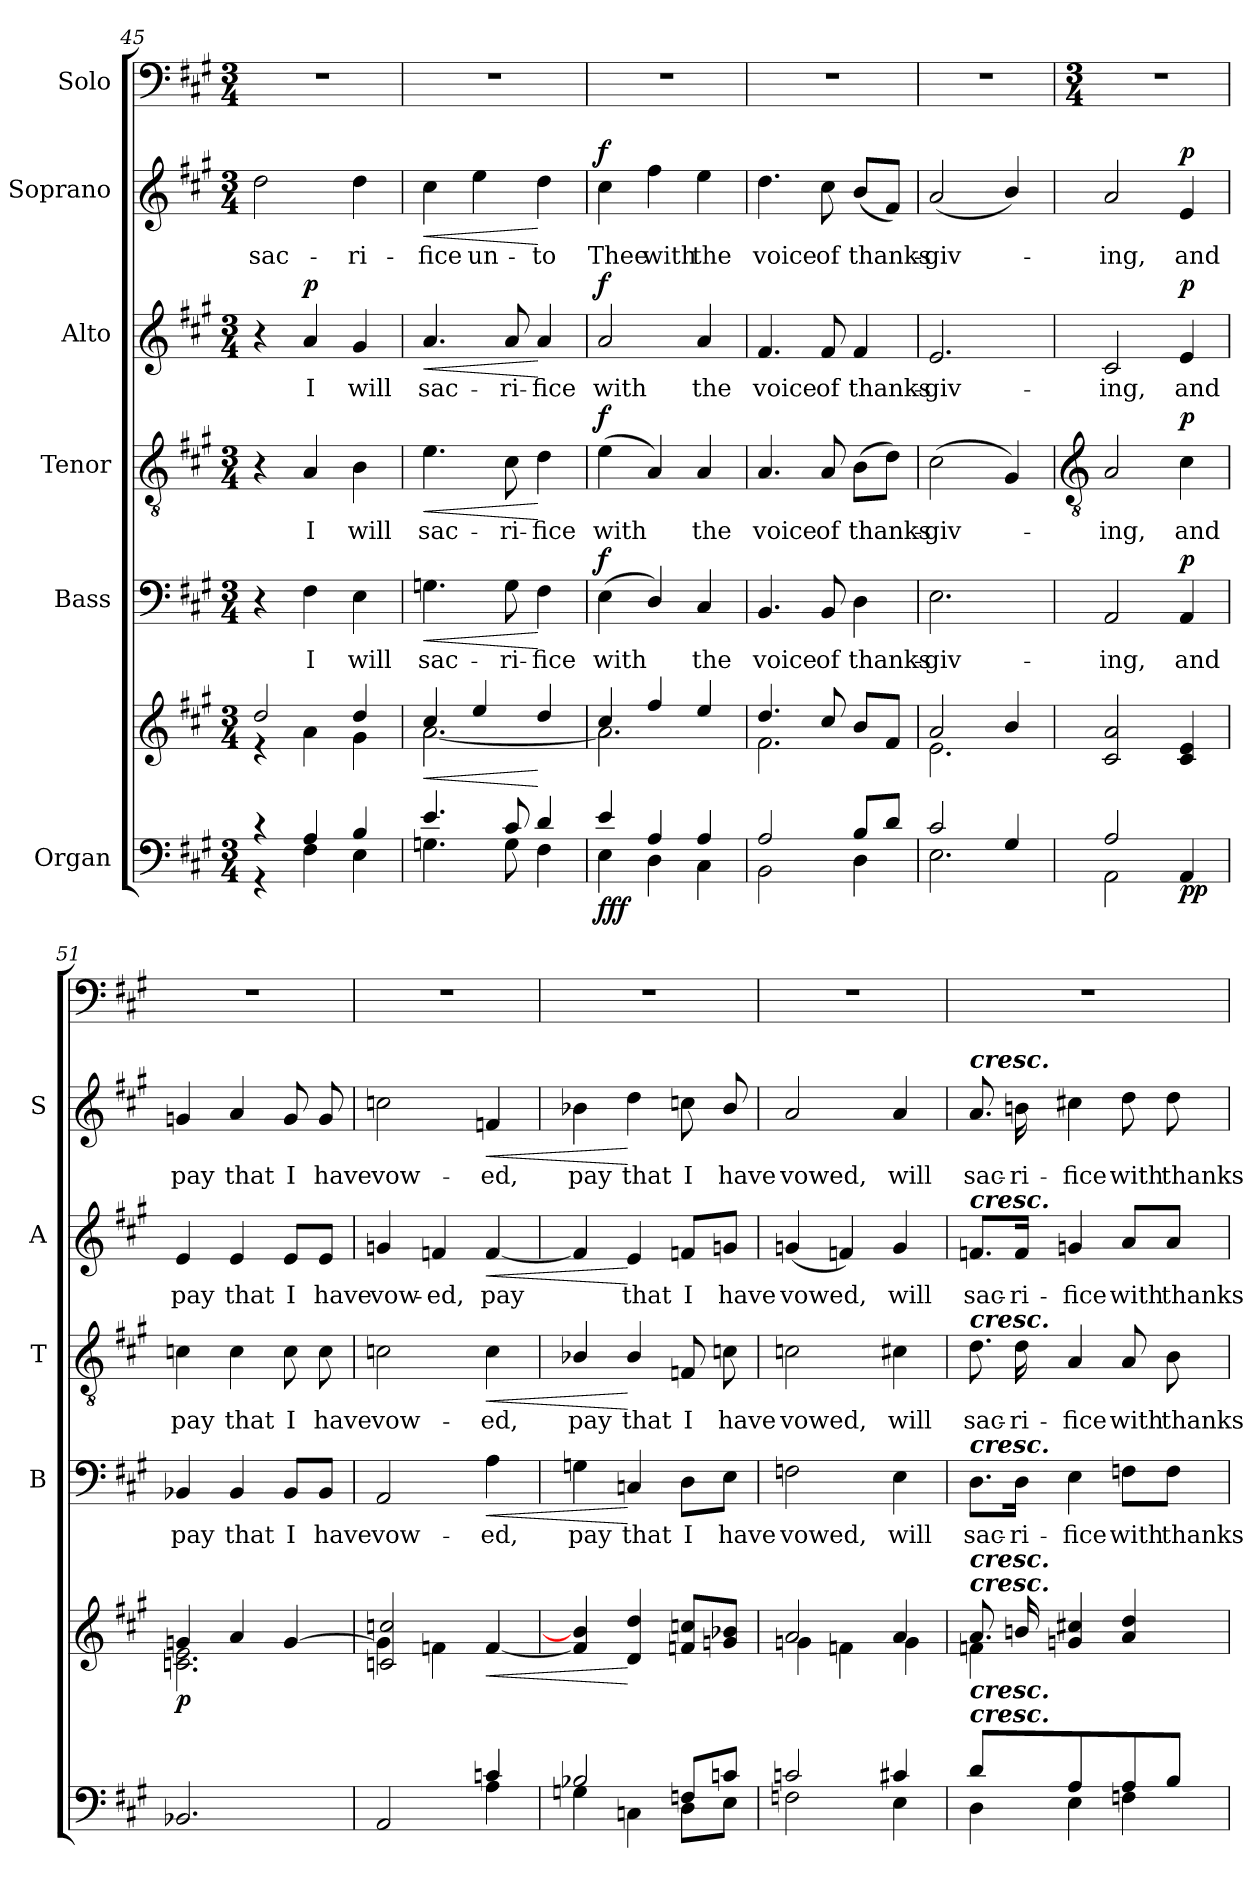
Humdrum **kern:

**kern	**kern	**dynam	**kern	**text	**dynam	**kern	**text	**dynam	**kern	**text	**dynam	**kern	**text	**dynam	**kern
*part6	*part6	*part6	*part5	*part5	*part5	*part4	*part4	*part4	*part3	*part3	*part3	*part2	*part2	*part2	*part1
*staff7	*staff6	*staff6/7	*staff5	*staff5	*staff5	*staff4	*staff4	*staff4	*staff3	*staff3	*staff3	*staff2	*staff2	*staff2	*staff1
*I"Organ	*	*	*I"Bass	*	*	*I"Tenor	*	*	*I"Alto	*	*	*I"Soprano	*	*	*I"Solo
*	*	*	*I'B	*	*	*I'T	*	*	*I'A	*	*	*I'S	*	*	*
*clefF4	*clefG2	*	*clefF4	*	*	*clefGv2	*	*	*clefG2	*	*	*clefG2	*	*	*clefF4
*k[f#c#g#]	*k[f#c#g#]	*	*k[f#c#g#]	*	*	*k[f#c#g#]	*	*	*k[f#c#g#]	*	*	*k[f#c#g#]	*	*	*k[f#c#g#]
*A:	*A:	*	*A:	*	*	*A:	*	*	*A:	*	*	*A:	*	*	*A:
*M3/4	*M3/4	*	*M3/4	*	*	*M3/4	*	*	*M3/4	*	*	*M3/4	*	*	*M3/4
=45	=45	=45	=45	=45	=45	=45	=45	=45	=45	=45	=45	=45	=45	=45	=45
*^	*^	*	*	*	*	*	*	*	*	*	*	*	*	*	*
!	!	!	!	!	!	!	!	!	!	!	!	!	!	!	!LO:LY:b	!	!
4r	4r	2dd/	4r	.	4r	.	.	4r	.	.	4r	.	.	2dd	sac-	.	2.r
!	!	!	!	!	!	!LO:LY:b	!	!	!LO:LY:b	!	!	!LO:LY:b	!LO:DY:b	!	!	!	!
4A/	4F#\	.	4a\	.	4F#	I	.	4A	I	.	4a	I	p	.	.	.	.
!	!	!	!	!	!	!LO:LY:b	!	!	!LO:LY:b	!	!	!LO:LY:b	!	!	!LO:LY:b	!	!
4B/	4E\	4dd/	4g#\	.	4E	will	.	4B	will	.	4g#	will	.	4dd	-ri-	.	.
=46	=46	=46	=46	=46	=46	=46	=46	=46	=46	=46	=46	=46	=46	=46	=46	=46	=46
!	!	!	!	!LO:HP:b	!	!LO:LY:b	!LO:HP:b	!	!LO:LY:b	!LO:HP:b	!	!LO:LY:b	!LO:HP:b	!	!LO:LY:b	!LO:HP:b	!
4.e/	4.Gn\	4cc#/	[2.a\	<	4.Gn	sac-	<	4.e	sac-	<	4.a	sac-	<	4cc#	-fice	<	2.r
!	!	!	!	!	!	!	!	!	!	!	!	!	!	!	!LO:LY:b	!	!
.	.	4ee/	.	.	.	.	.	.	.	.	.	.	.	4ee	un-	.	.
!	!	!	!	!	!	!LO:LY:b	!	!	!LO:LY:b	!	!	!LO:LY:b	!	!	!	!	!
8c#/	8G\	.	.	.	8G	-ri-	.	8c#	-ri-	.	8a	-ri-	.	.	.	.	.
!	!	!	!	!	!	!LO:LY:b	!	!	!LO:LY:b	!	!	!LO:LY:b	!	!	!LO:LY:b	!	!
4d/	4F#\	4dd/	.	[	4F#	-fice	[	4d	-fice	[	4a	-fice	[	4dd	-to	[	.
=47	=47	=47	=47	=47	=47	=47	=47	=47	=47	=47	=47	=47	=47	=47	=47	=47	=47
!	!	!	!	!LO:DY:b=2	!	!LO:LY:b	!	!	!LO:LY:b	!	!	!LO:LY:b	!	!	!LO:LY:b	!	!
!	!	!	!	!LO:DY:n=1:b=2	!	!	!	!	!	!	!	!	!	!	!	!	!
!	!	!	!	!LO:DY:n=2:b	!	!	!LO:DY:b	!	!	!LO:DY:b	!	!	!LO:DY:b	!	!	!LO:DY:b	!
4e/	4E\	4cc#/	2.a\]	f f f	(<4E	with	f	(<4e	with	f	2a	with	f	4cc#	Thee	f	2.r
!	!	!	!	!	!	!	!	!	!	!	!	!	!	!	!LO:LY:b	!	!
4A/	4D\	4ff#/	.	.	4D/)	.	.	4A)	.	.	.	.	.	4ff#	with	.	.
!	!	!	!	!	!	!LO:LY:b	!	!	!LO:LY:b	!	!	!LO:LY:b	!	!	!LO:LY:b	!	!
4A/	4C#\	4ee/	.	.	4C#	the	.	4A	the	.	4a	the	.	4ee	the	.	.
=48	=48	=48	=48	=48	=48	=48	=48	=48	=48	=48	=48	=48	=48	=48	=48	=48	=48
!	!	!	!	!	!	!LO:LY:b	!	!	!LO:LY:b	!	!	!LO:LY:b	!	!	!LO:LY:b	!	!
2A/	2BB\	4.dd/	2.f#\	.	4.BB	voice	.	4.A	voice	.	4.f#	voice	.	4.dd	voice	.	2.r
!	!	!	!	!	!	!LO:LY:b	!	!	!LO:LY:b	!	!	!LO:LY:b	!	!	!LO:LY:b	!	!
.	.	8cc#/	.	.	8BB	of	.	8A	of	.	8f#	of	.	8cc#	of	.	.
!	!	!	!	!	!	!LO:LY:b	!	!	!LO:LY:b	!	!	!LO:LY:b	!	!	!LO:LY:b	!	!
8B/L	4D\	8b/L	.	.	4D	thanks-	.	(>8BL	thanks-	.	4f#	thanks-	.	(<8bL	thanks-	.	.
8d/J	.	8f#/J	.	.	.	.	.	8dJ)	.	.	.	.	.	8f#J)	.	.	.
=49	=49	=49	=49	=49	=49	=49	=49	=49	=49	=49	=49	=49	=49	=49	=49	=49	=49
!	!	!	!	!	!	!LO:LY:b	!	!	!LO:LY:b	!	!	!LO:LY:b	!	!	!LO:LY:b	!	!
2c#/	2.E\	2a/	2.e\	.	2.E	-giv-	.	(<2c#	giv-	.	2.e	-giv-	.	(<2a	giv-	.	2.r
4G#/	.	4b/	.	.	.	.	.	4G#/)	.	.	.	.	.	4b/)	.	.	.
!!LO:LB:g=z
=50	=50	=50	=50	=50	=50	=50	=50	=50	=50	=50	=50	=50	=50	=50	=50	=50	=50
*	*	*	*	*	*	*	*	*clefGv2	*	*	*	*	*	*	*	*	*
*	*	*	*	*	*	*	*	*	*	*	*	*	*	*	*	*	*M3/4
!	!	!	!	!	!	!LO:LY:b	!	!	!LO:LY:b	!	!	!LO:LY:b	!	!	!LO:LY:b	!	!
2A/	2AA\	2c#/ 2a/	2.ryy	.	2AA	-ing,	.	2A	ing,	.	2c#	-ing,	.	2a	ing,	.	2.r
!	!	!	!	!LO:DY:b=2	!	!LO:LY:b	!	!	!LO:LY:b	!	!	!LO:LY:b	!	!	!LO:LY:b	!	!
!	!	!	!	!LO:DY:n=1:b	!	!	!LO:DY:b	!	!	!LO:DY:b	!	!	!LO:DY:b	!	!	!LO:DY:b	!
4ryy	4AA/	4c#/ 4e/	.	p p	4AA	and	p	4c#	and	p	4e	and	p	4e	and	p	.
=51	=51	=51	=51	=51	=51	=51	=51	=51	=51	=51	=51	=51	=51	=51	=51	=51	=51
!	!	!	!	!LO:DY:b	!	!LO:LY:b	!	!	!LO:LY:b	!	!	!LO:LY:b	!	!	!LO:LY:b	!	!
2.ryy	2.BB-X/	4gn/	2.cn\ 2.e\	p	4BB-X	pay	.	4cn	pay	.	4e	pay	.	4gn	pay	.	2.r
!	!	!	!	!	!	!LO:LY:b	!	!	!LO:LY:b	!	!	!LO:LY:b	!	!	!LO:LY:b	!	!
.	.	4a/	.	.	4BB-	that	.	4c	that	.	4e	that	.	4a	that	.	.
!	!	!	!	!	!	!LO:LY:b	!	!	!LO:LY:b	!	!	!LO:LY:b	!	!	!LO:LY:b	!	!
.	.	[4g/	.	.	8BB-/L	I	.	8c	I	.	8e/L	I	.	8g	I	.	.
!	!	!	!	!	!	!LO:LY:b	!	!	!LO:LY:b	!	!	!LO:LY:b	!	!	!LO:LY:b	!	!
.	.	.	.	.	8BB-/J	have	.	8c	have	.	8e/J	have	.	8g	have	.	.
=52	=52	=52	=52	=52	=52	=52	=52	=52	=52	=52	=52	=52	=52	=52	=52	=52	=52
!	!	!	!	!	!	!LO:LY:b	!	!	!LO:LY:b	!	!	!LO:LY:b	!	!	!LO:LY:b	!	!
2ryy	2AA/	4g\]	2cn/ 2ccn/	.	2AA	vow-	.	2cn	vow-	.	4gn	vow-	.	2ccn	vow-	.	2.r
!	!	!	!	!	!	!	!	!	!	!	!	!LO:LY:b	!	!	!	!	!
.	.	4fn\	.	.	.	.	.	.	.	.	4fn	-ed,	.	.	.	.	.
!	!	!	!	!LO:HP:b	!	!LO:LY:b	!LO:HP:b	!	!LO:LY:b	!LO:HP:b	!	!LO:LY:b	!LO:HP:b	!	!LO:LY:b	!LO:HP:b	!
4cn/	4A\	[4f/	4ryy	<	4A	-ed,	<	4c	-ed,	<	[4f	pay	<	4fn	-ed,	<	.
=53	=53	=53	=53	=53	=53	=53	=53	=53	=53	=53	=53	=53	=53	=53	=53	=53	=53
!	!	!	!	!	!	!LO:LY:b	!	!	!LO:LY:b	!	!	!	!	!	!LO:LY:b	!	!
2B-X/	4Gn\	4f/] 4b-/]	2.ryy	.	4Gn	pay	.	4B-X/	pay	.	4f]	.	.	4b-X	pay	.	2.r
!	!	!	!	!	!	!LO:LY:b	!	!	!LO:LY:b	!	!	!LO:LY:b	!	!	!LO:LY:b	!	!
.	4Cn\	4d/ 4dd/	.	[	4Cn	that	[	4B-/	that	[	4e	that	[	4dd	that	[	.
!	!	!	!	!	!	!LO:LY:b	!	!	!LO:LY:b	!	!	!LO:LY:b	!	!	!LO:LY:b	!	!
8Fn/L	8D\L	8f/ 8ccn/L	.	.	8D\L	I	.	8Fn	I	.	8f/L	I	.	8ccn	I	.	.
!	!	!	!	!	!	!LO:LY:b	!	!	!LO:LY:b	!	!	!LO:LY:b	!	!	!LO:LY:b	!	!
8cn/J	8E\J	8gn/ 8b-/J	.	.	8E\J	have	.	8cn\	have	.	8gn/J	have	.	8b-/	have	.	.
=54	=54	=54	=54	=54	=54	=54	=54	=54	=54	=54	=54	=54	=54	=54	=54	=54	=54
!	!	!	!	!	!	!LO:LY:b	!	!	!LO:LY:b	!	!	!LO:LY:b	!	!	!LO:LY:b	!	!
2cn/	2Fn\	2a/	4gn\	.	2Fn	vowed,	.	2cn	vowed,	.	(<4gn	vowed,	.	2a	vowed,	.	2.r
.	.	.	4fn\	.	.	.	.	.	.	.	4fn)	.	.	.	.	.	.
!	!	!	!	!	!	!LO:LY:b	!	!	!LO:LY:b	!	!	!LO:LY:b	!	!	!LO:LY:b	!	!
4c#X/	4E\	4a/	4g\	.	4E	will	.	4c#X	will	.	4g	will	.	4a	will	.	.
=55	=55	=55	=55	=55	=55	=55	=55	=55	=55	=55	=55	=55	=55	=55	=55	=55	=55
!	!	!	!	!	!	!	!	!	!	!	!	!	!	!LO:TX:a:Bi:t=cresc.	!	!	!
!	!	!	!	!	!	!	!	!	!	!	!LO:TX:a:Bi:t=cresc.	!	!	!	!	!	!
!	!	!	!	!	!	!	!	!LO:TX:a:Bi:t=cresc.	!	!	!	!	!	!	!	!	!
!	!	!	!	!	!LO:TX:a:Bi:t=cresc.	!	!	!	!	!	!	!	!	!	!	!	!
!	!	!LO:TX:a:Bi:t=cresc.	!	!	!	!	!	!	!	!	!	!	!	!	!	!	!
!	!	!LO:TX:a:Bi:t=cresc.	!	!	!	!	!	!	!	!	!	!	!	!	!	!	!
!LO:TX:a:Bi:t=cresc.	!	!	!	!	!	!	!	!	!	!	!	!	!	!	!	!	!
!LO:TX:a:Bi:t=cresc.	!	!	!	!	!	!	!	!	!	!	!	!	!	!	!	!	!
!	!	!	!	!	!	!LO:LY:b	!	!	!LO:LY:b	!	!	!LO:LY:b	!	!	!LO:LY:b	!	!
4d/	4D\	8.a/L	4fn\	.	8.D\L	sac-	.	8.d	sac-	.	8.fn/L	sac-	.	8.a	sac-	.	2.r
!	!	!	!	!	!	!LO:LY:b	!	!	!LO:LY:b	!	!	!LO:LY:b	!	!	!LO:LY:b	!	!
.	.	16bn/	.	.	16D\Jk	-ri-	.	16d	-ri-	.	16f/Jk	-ri-	.	16bn	-ri-	.	.
!	!	!	!	!	!	!LO:LY:b	!	!	!LO:LY:b	!	!	!LO:LY:b	!	!	!LO:LY:b	!	!
4A/	4E\	4gn/ 4cc#X/	2ryy	.	4E	-fice	.	4A	-fice	.	4gn	-fice	.	4cc#X	-fice	.	.
!	!	!	!	!	!	!LO:LY:b	!	!	!LO:LY:b	!	!	!LO:LY:b	!	!	!LO:LY:b	!	!
8A/	4Fn\	4a/ 4dd/	.	.	8Fn\L	with	.	8A	with	.	8a/L	with	.	8dd	with	.	.
!	!	!	!	!	!	!LO:LY:b	!	!	!LO:LY:b	!	!	!LO:LY:b	!	!	!LO:LY:b	!	!
8B/J	.	.	.	.	8F\J	thanks-	.	8B	thanks-	.	8a/J	thanks-	.	8dd	thanks-	.	.
*v	*v	*	*	*	*	*	*	*	*	*	*	*	*	*	*	*	*
*	*v	*v	*	*	*	*	*	*	*	*	*	*	*	*	*	*
=	=	=	=	=	=	=	=	=	=	=	=	=	=	=	=
*-	*-	*-	*-	*-	*-	*-	*-	*-	*-	*-	*-	*-	*-	*-	*-
